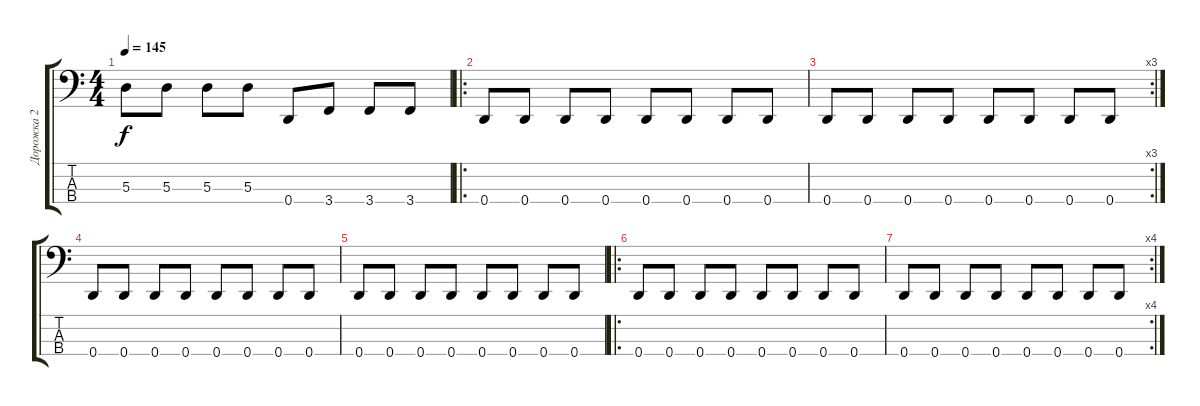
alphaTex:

\track ("Дорожка 2" "Дорожка 2") {instrument electricbassfinger}
\staff {score tabs}
\tuning (G2 D2 A1 D1) {hide}
\ts (4 4)
\tempo 145
\clef f4
\ks c
5.3.8{dy f} 5.3.8 5.3.8 5.3.8 0.4.8 3.4.8 3.4.8 3.4.8 |
\ro
0.4.8 0.4.8 0.4.8 0.4.8 0.4.8 0.4.8 0.4.8 0.4.8 |
\rc 3
0.4.8 0.4.8 0.4.8 0.4.8 0.4.8 0.4.8 0.4.8 0.4.8 |
0.4.8 0.4.8 0.4.8 0.4.8 0.4.8 0.4.8 0.4.8 0.4.8 |
0.4.8 0.4.8 0.4.8 0.4.8 0.4.8 0.4.8 0.4.8 0.4.8 |
\ro
0.4.8 0.4.8 0.4.8 0.4.8 0.4.8 0.4.8 0.4.8 0.4.8 |
\rc 4
0.4.8 0.4.8 0.4.8 0.4.8 0.4.8 0.4.8 0.4.8 0.4.8
